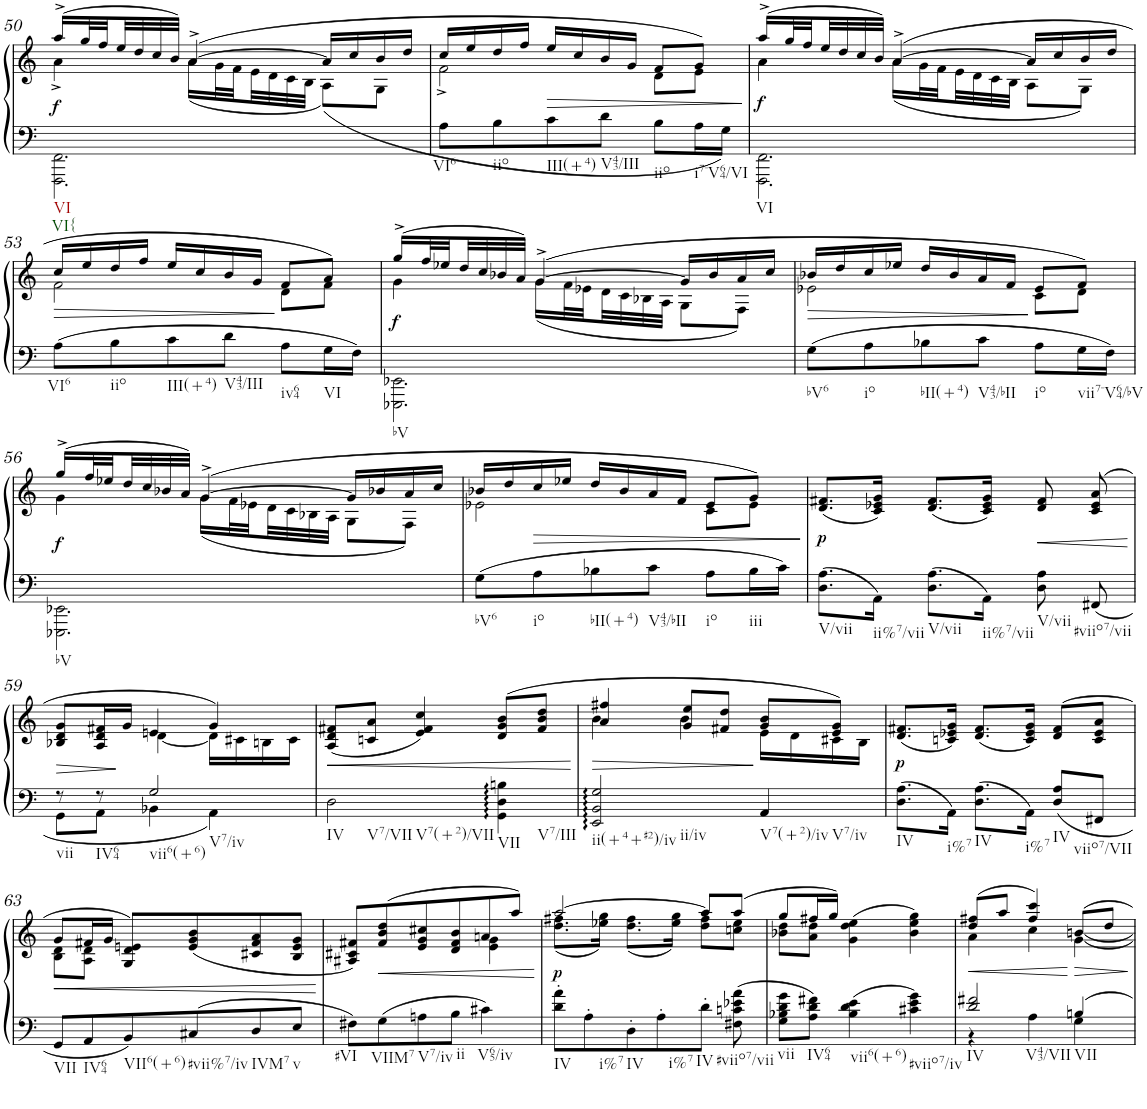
**kern	**kern	**dynam
*part1	*part1	*part1
*staff2	*staff1	*staff1/2
*I"Piano	*	*
*I'Pno.	*	*
!!LO:PB:g=z
*clefF4	*clefG2	*
*k[]	*k[]	*
*M3/4	*M3/4	*
=50	=50	=50
*	*^	*
!LO:TX:b:t=VI	!	!	!
!LO:TX:b:t=VI{	!	!	!
!	!	!	!LO:DY:b
2.FFF\ 2.FF\	(16aa^/LL	4a^\	f
.	32gg/L	.	.
.	32ff/	.	.
.	32ee/	.	.
.	32dd/	.	.
.	32cc/	.	.
.	32b/JJJ)	.	.
.	([4a^/	(16a\LL	.
.	.	32g\L	.
.	.	32f\	.
.	.	32e\	.
.	.	32d\	.
.	.	32c\	.
.	.	32B\JJJ	.
.	16a/LL]	(8A\L)	.
.	16cc/	.	.
.	16b/	8G\J	.
.	16dd/JJ	.	.
=51	=51	=51	=51
!LO:TX:b:t=VI6	!	!	!
8A\L	16cc/LL	2f^\	.
.	16ee/	.	.
!LO:TX:b:t=iio	!	!	!
8B\	16dd/	.	.
.	16ff/JJ	.	.
!LO:TX:b:t=III(+4)	!	!	!
!	!	!	!LO:HP:b
8c\	16ee/LL	.	>
.	16cc/	.	.
!LO:TX:b:t=V43/III	!	!	!
8d\J	16b/	.	.
.	16g/JJ	.	.
!LO:TX:b:t=iio	!	!	!
8B\L	8f/L	8d\L	.
!LO:TX:b:t=i7-V64/VI	!	!	!
16A\L	8g/J)	8e\J	.
16G\JJ)	.	.	.
*	*v	*v	*
.	.	]
=52	=52	=52
*	*^	*
!LO:TX:b:t=VI	!	!	!
!	!	!	!LO:DY:b
2.FFF\ 2.FF\	(16aa^/LL	4a\	f
.	32gg/L	.	.
.	32ff/	.	.
.	32ee/	.	.
.	32dd/	.	.
.	32cc/	.	.
.	32b/JJJ)	.	.
.	([4a^/	(16a\LL	.
.	.	32g\L	.
.	.	32f\	.
.	.	32e\	.
.	.	32d\	.
.	.	32c\	.
.	.	32B\JJJ	.
.	16a/LL]	8A\L	.
.	16cc/	.	.
.	16b/	8G\J)	.
.	16dd/JJ	.	.
!!LO:LB:g=z	!!
=53	=53	=53	=53
!LO:TX:b:t=VI6	!	!	!
!	!	!	!LO:HP:b
8A\L	16cc/LL	2f\	>
.	16ee/	.	.
!LO:TX:b:t=iio	!	!	!
8B\	16dd/	.	.
.	16ff/JJ	.	.
!LO:TX:b:t=III(+4)	!	!	!
8c\	16ee/LL	.	.
.	16cc/	.	.
!LO:TX:b:t=V43/III	!	!	!
8d\J	16b/	.	.
.	16g/JJ	.	.
!LO:TX:b:t=iv64	!	!	!
8A\L	8f/L	8d\L	]
!LO:TX:b:t=VI	!	!	!
16G\L	8a/J)	8f\J	.
16F\JJ	.	.	.
=54	=54	=54	=54
!LO:TX:b:t=bV	!	!	!
!	!	!	!LO:DY:b
2.EEE-X\ 2.EE-X\	(16gg^/LL	4g\	f
.	32ff/L	.	.
.	32ee-X/	.	.
.	32dd/	.	.
.	32cc/	.	.
.	32b-X/	.	.
.	32a/JJJ)	.	.
.	([4g^/	(16g\LL	.
.	.	32f\L	.
.	.	32e-X\	.
.	.	32d\	.
.	.	32c\	.
.	.	32B-X\	.
.	.	32A\JJJ	.
.	16g/LL]	8G\L	.
.	16b-/	.	.
.	16a/	8F\J)	.
.	16cc/JJ	.	.
=55	=55	=55	=55
!LO:TX:b:t=bV6	!	!	!
!	!	!	!LO:HP:b
8G\L	16b-X/LL	2e-X\	>
.	16dd/	.	.
!LO:TX:b:t=io	!	!	!
8A\	16cc/	.	.
.	16ee-X/JJ	.	.
!LO:TX:b:t=bII(+4)	!	!	!
8B-X\	16dd/LL	.	.
.	16b-/	.	.
!LO:TX:b:t=V43/bII	!	!	!
8c\J	16a/	.	.
.	16f/JJ	.	.
!LO:TX:b:t=io	!	!	!
8A\L	8e-/L	8c\L	]
!LO:TX:b:t=vii7-V64/bV	!	!	!
16G\L	8f/J)	8d\J	.
16F\JJ	.	.	.
!!LO:LB:g=z	!!
=56	=56	=56	=56
!LO:TX:b:t=bV	!	!	!
!	!	!	!LO:DY:b
2.EEE-X\ 2.EE-X\	(16gg^/LL	4g\	f
.	32ff/L	.	.
.	32ee-X/	.	.
.	32dd/	.	.
.	32cc/	.	.
.	32b-X/	.	.
.	32a/JJJ)	.	.
.	([4g^/	(16g\LL	.
.	.	32f\L	.
.	.	32e-X\	.
.	.	32d\	.
.	.	32c\	.
.	.	32B-X\	.
.	.	32A\JJJ	.
.	16g/LL]	8G\L	.
.	16b-X/	.	.
.	16a/	8F\J)	.
.	16cc/JJ	.	.
=57	=57	=57	=57
!LO:TX:b:t=bV6	!	!	!
8G\L	16b-X/LL	2e-X\	.
.	16dd/	.	.
!LO:TX:b:t=io	!	!	!
!	!	!	!LO:HP:b
8A\	16cc/	.	>
.	16ee-X/JJ	.	.
!LO:TX:b:t=bII(+4)	!	!	!
8B-X\	16dd/LL	.	.
.	16b-/	.	.
!LO:TX:b:t=V43/bII	!	!	!
8c\J	16a/	.	.
.	16f/JJ	.	.
!LO:TX:b:t=io	!	!	!
8A\L	8e-/L	8c\L	.
!LO:TX:b:t=iii	!	!	!
16B-\L	8g/J)	8e-\J	.
16c\JJ	.	.	.
*	*v	*v	*
.	.	]
=58	=58	=58
!LO:TX:b:t=V/vii	!	!
!	!	!LO:DY:b
8.D\ 8.A\L	(8.d/ 8.f#X/L	p
!LO:TX:b:t=ii%7/vii	!	!
16AA\Jk	16c/ 16e-X/ 16g/Jk)	.
!LO:TX:b:t=V/vii	!	!
8.D\ 8.A\L	(8.d/ 8.f#/L	.
!LO:TX:b:t=ii%7/vii	!	!
16AA\Jk	16c/ 16e-/ 16g/Jk)	.
!LO:TX:b:t=V/vii	!	!
!	!	!LO:HP:b
8D\ 8A\	8d/ 8f#/	<
!LO:TX:b:t=#viio7/vii	!	!
8FF#X/	(>8c/ 8e-/ 8a/	.
.	.	[
!!LO:LB:g=z
=59	=59	=59
*^	*	*
!LO:TX:b:t=vii	!	!	!
!	!	!	!LO:HP:b
*	*	*^	*
8r	8GG\L	8B-X/ 8d/ 8g/L	4ryy	>
!LO:TX:b:t=IV64	!	!	!	!
8r	8AA\J	16A/ 16d/ 16f#X/L	.	.
.	.	16g/JJ	.	]
!LO:TX:b:t=vii6(+6)	!	!	!	!
!LO:TX:b:t=V7/iv	!	!	!	!
2G/	4BB-X\	4en/	[4d\	.
.	4AA\	4g/)	16d\LL]	.
.	.	.	16c#X\	.
.	.	.	16Bn\	.
.	.	.	16c#\JJ	.
*v	*v	*	*	*
=60	=60	=60	=60
!LO:TX:b:t=IV	!	!	!
!LO:TX:b:t=V7/VII	!	!	!
!LO:TX:b:t=V7(+2)/VII	!	!	!
!	!	!	!LO:HP:b
*	*v	*v	*
2D\	(8A/ 8d/ 8f#X/L	<
.	8cn/ 8a/J	.
.	4e/ 4f#/ 4cc/)	.
!LO:TX:b:t=VII	!	!
!LO:TX:b:t=V7/III	!	!
4GG\ 4D\ 4Bn\	(8d/ 8g/ 8b/L	.
.	8f#/ 8b/ 8dd/J	.
.	.	[
=61	=61	=61
!LO:TX:b:t=ii(+4+#2)/iv	!	!
!LO:TX:b:t=ii/iv	!	!
!	!	!LO:HP:b
*	*^	*
2EE/ 2BB/ 2G/	4a/ 4ff#X/	4b\	>
.	8g/ 8ee/L	4b\	.
.	8f#X/ 8dd/J	.	.
!LO:TX:b:t=V7(+2)/iv	!	!	!
!LO:TX:b:t=V7/iv	!	!	!
4AA/	8g/ 8b/L	16e\LL	]
.	.	16d\	.
.	8e/ 8g/J)	16c#X\	.
.	.	16B\JJ	.
=62	=62	=62	=62
!LO:TX:b:t=IV	!	!	!
!	!	!	!LO:DY:b
*	*v	*v	*
8.D\ 8.A\L	(8.d/ 8.f#X/L	p
!LO:TX:b:t=i%7	!	!
16AA\Jk	16cn/ 16e-X/ 16g/Jk)	.
!LO:TX:b:t=IV	!	!
8.D\ 8.A\L	(8.d/ 8.f#/L	.
!LO:TX:b:t=i%7	!	!
16AA\Jk	16c/ 16e-/ 16g/Jk)	.
!LO:TX:b:t=IV	!	!
8D/ 8A/L	(>8d/ 8f#/L	.
!LO:TX:b:t=viio7/VII	!	!
8FF#X/J	8c/ 8e-/ 8a/J	.
!!LO:LB:g=z
=63	=63	=63
!LO:TX:b:t=VII	!	!
!	!	!LO:HP:b
*	*^	*
8GG/L	8g/L	8B\ 8d\L	<
!LO:TX:b:t=IV64	!	!	!
8AA/	16f#X/L	8A\ 8d\J	.
.	16g/JJ	.	.
!LO:TX:b:t=VII6(+6)	!	!	!
8BB/	8G/ 8d/ 8en/L)	2ryy	.
!LO:TX:b:t=#vii%7/iv	!	!	!
8C#X/	(8e/ 8g/ 8b/	.	.
!LO:TX:b:t=IVM7	!	!	!
8D/	8c#X/ 8f#/ 8a/	.	.
!LO:TX:b:t=v	!	!	!
8E/J	8B/ 8e/ 8g/J	.	.
*	*v	*v	*
.	.	[
=64	=64	=64
*	*^	*
!LO:TX:b:t=#VI	!	!	!
8F#X\L	8A#X/ 8c#X/ 8f#X/L)	2ryy	.
!LO:TX:b:t=VIIM7	!	!	!
!	!	!	!LO:HP:b
8G\	(8f#/ 8b/ 8dd/	.	<
!LO:TX:b:t=V7/iv	!	!	!
8An\	8e/ 8g/ 8cc#X/	.	.
!LO:TX:b:t=ii	!	!	!
8B\J	8d/ 8f#/ 8b/	.	.
!LO:TX:b:t=V65/iv	!	!	!
4c#X\	8an/	4e\ 4g\	.
.	8aa/J)	.	.
*	*v	*v	*
.	.	[
=65	=65	=65
*	*^	*
!LO:TX:b:t=IV	!	!	!
!	!	!	!LO:DY:b
8d\' 8a\'L	[2aa/	(8.dd\ 8.ff#X\L	p
!LO:TX:b:t=i%7	!	!	!
8A'\	.	.	.
.	.	16ee-X\ 16gg\Jk)	.
!LO:TX:b:t=IV	!	!	!
8D'\	.	(8.dd\ 8.ff#\L	.
!LO:TX:b:t=i%7	!	!	!
8A'\	.	.	.
.	.	16ee-\ 16gg\Jk)	.
!LO:TX:b:t=IV	!	!	!
8d'\J	8aa/L]	8dd\ 8ff#\L	.
!LO:TX:b:t=#viio7/vii	!	!	!
8F#X\ 8cn\ 8e-X\ 8a\	(8aa/J	8ccn\ 8ee-\J	.
=66	=66	=66	=66
!LO:TX:b:t=vii	!	!	!
8G\ 8B-X\ 8d\ 8g\L	8gg/L	8b-X\ 8dd\L	.
!LO:TX:b:t=IV64	!	!	!
8A\ 8d\ 8f#X\J	16ff#X/L	8a\ 8dd\J	.
.	16gg/JJ)	.	.
!LO:TX:b:t=vii6(+6)	!	!	!
4B-\ 4d\ 4e\	(4g\ 4dd\ 4ee\	2ryy	.
!LO:TX:b:t=#viio7/iv	!	!	!
4c#X\ 4e\ 4g\	4b-\ 4ee\ 4gg\)	.	.
=67	=67	=67	=67
*^	*	*	*
!LO:TX:b:t=IV	!	!	!	!
!LO:TX:b:t=V43/VII	!	!	!	!
!	!	!	!	!LO:HP:b
2d/ 2f#X/	4r	(8dd/ 8ff#X/L	4a\	<
.	.	8aa/J	.	.
.	4A\	4ff#/ 4ccc/)	4cc\	.
!LO:TX:b:t=VII	!	!	!	!
!	!	!	!	!LO:HP:n=1:b
4Bn/	4G\	[<8bn/L	[4g\	[ >
.	.	8dd/J	.	.
*v	*v	*	*	*
*	*v	*v	*
.	.	]
=	=	=
*-	*-	*-
